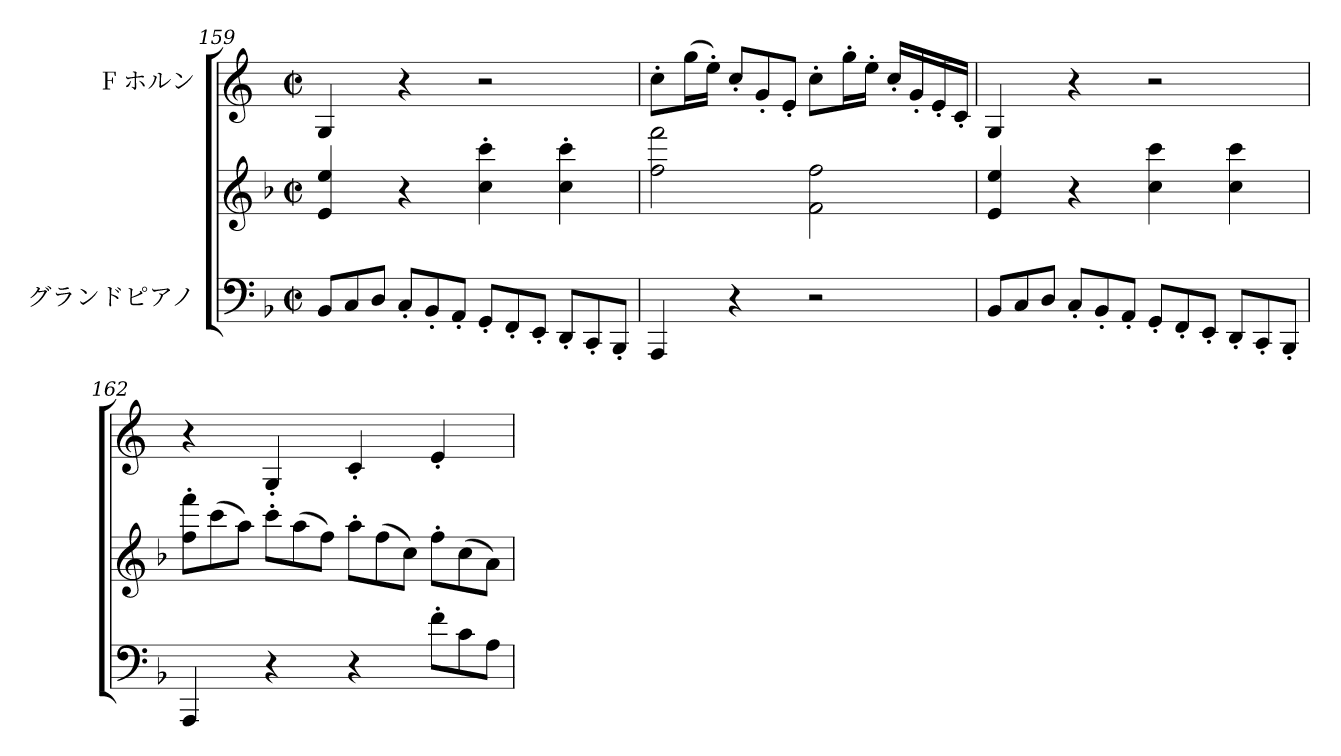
**kern	**kern	**kern
*part2	*part2	*part1
*staff3	*staff2	*staff1
*I"グランドピアノ	*	*I"F ホルン
!!LO:PB:g=z
*clefF4	*clefG2	*clefG2
*	*	*ITrd4c7
*k[b-]	*k[b-]	*k[b-]
*M2/2	*M2/2	*M2/2
*met(c|)	*met(c|)	*met(c|)
*Xtuplet	*	*
=159	=159	=159
12BB-/L	4e/ 4ee/	4C/
12C/	.	.
12D/J	.	.
12C'/L	4r	4r
12BB-'/	.	.
12AA'/J	.	.
12GG'/L	4cc\' 4ccc\'	2r
12FF'/	.	.
12EE'/J	.	.
12DD'/L	4cc\' 4ccc\'	.
12CC'/	.	.
12BBB-'/J	.	.
=160	=160	=160
4AAA/	2ff\ 2fff\	8f'\L
.	.	(>16cc\L
.	.	16a'\JJ)
*	*	*Xtuplet
4r	.	12f'/L
.	.	12c'/
.	.	12A'/J
2r	2f\ 2ff\	8f'\L
.	.	16cc'\L
.	.	16a'\JJ
.	.	16f'/LL
.	.	16c'/
.	.	16A'/
.	.	16F'/JJ
=161	=161	=161
12BB-/L	4e/ 4ee/	4C/
12C/	.	.
12D/J	.	.
12C'/L	4r	4r
12BB-'/	.	.
12AA'/J	.	.
12GG'/L	4cc\ 4ccc\	2r
12FF'/	.	.
12EE'/J	.	.
12DD'/L	4cc\ 4ccc\	.
12CC'/	.	.
12BBB-'/J	.	.
=162	=162	=162
*	*Xtuplet	*
4AAA/	12ff\' 12fff\'L	4r
.	(>12ccc\	.
.	12aa\J)	.
4r	12ccc'\L	4C'/
.	(>12aa\	.
.	12ff\J)	.
4r	12aa'\L	4F'/
.	(>12ff\	.
.	12cc\J)	.
12f'\L	12ff'\L	4A'/
12c\	(>12cc\	.
12A\J	12a\J)	.
=	=	=
*-	*-	*-
